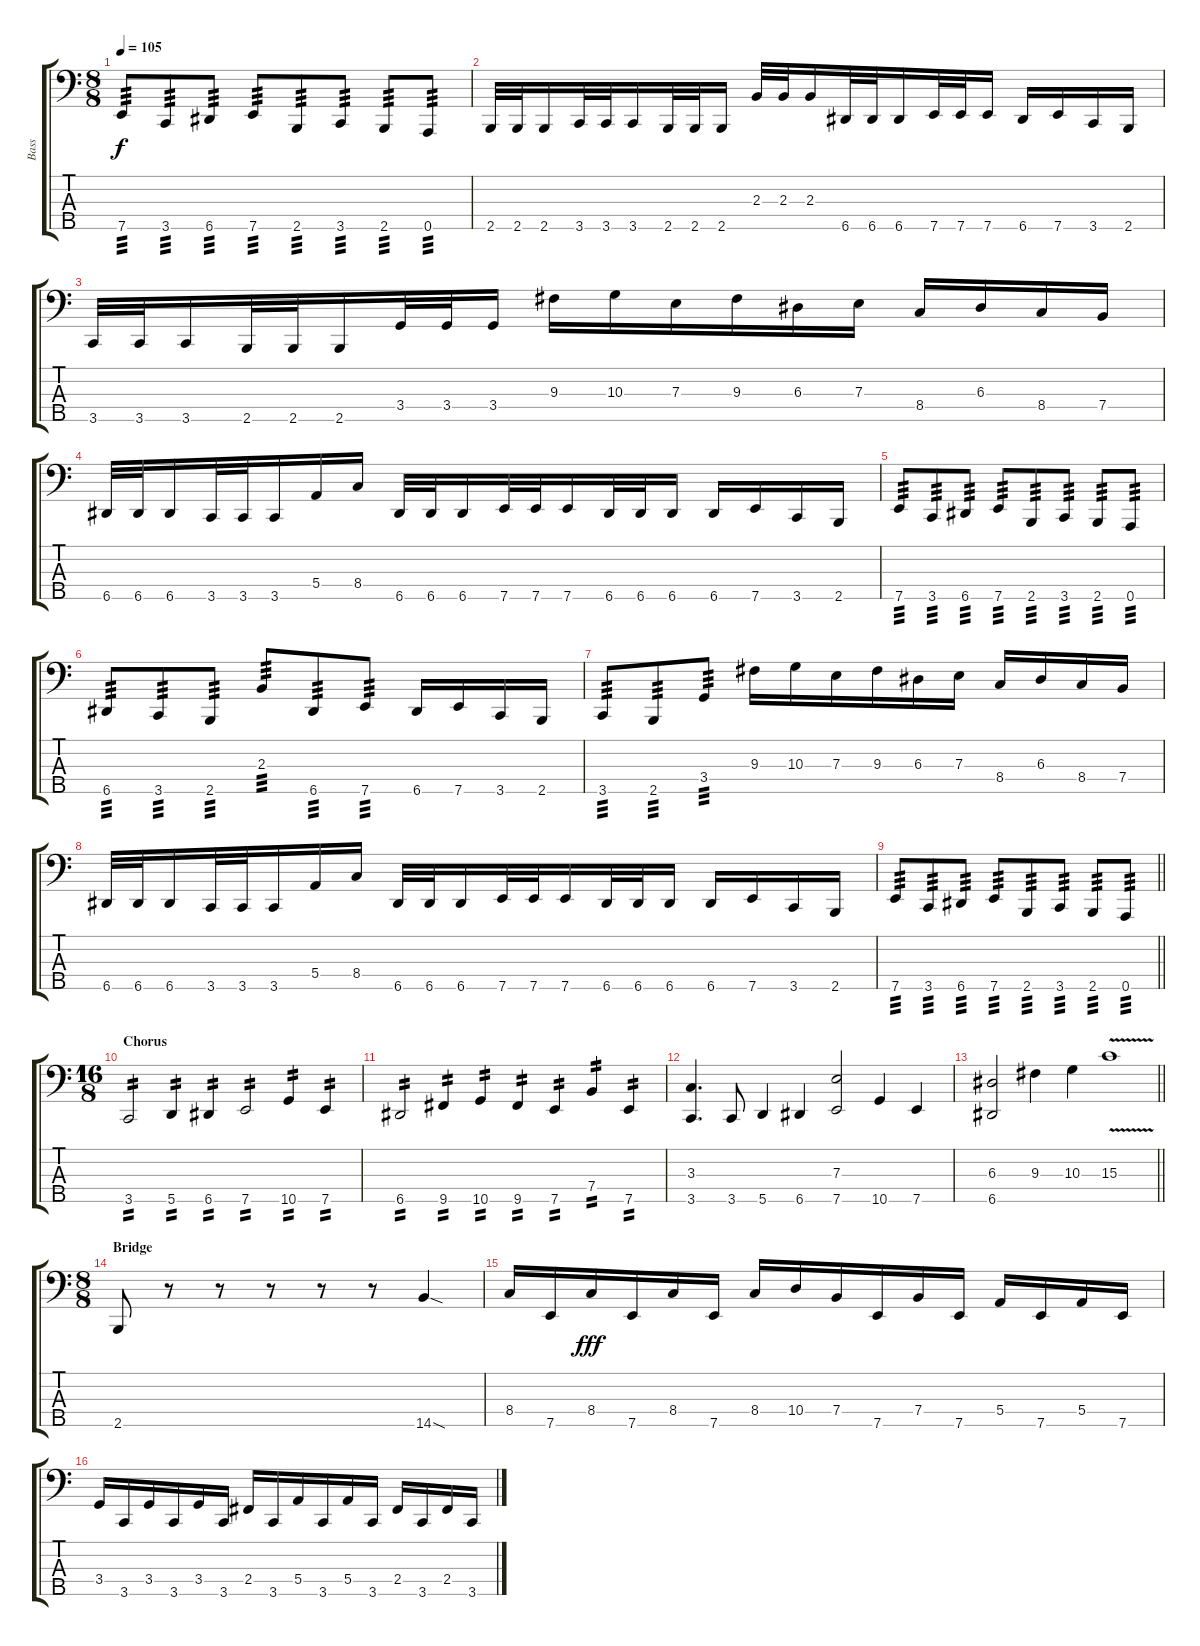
\track ("Bass" "Bass") {instrument slapbass1}
\staff {score tabs}
\tuning (G2 D2 A1 E1 A0) {hide}
\ts (8 8)
\tempo 105
\clef f4
\ks c
7.5.8{tp 3 dy f} 3.5.8{tp 3} 6.5.8{tp 3} 7.5.8{tp 3} 2.5.8{tp 3} 3.5.8{tp 3} 2.5.8{tp 3} 0.5.8{tp 3} |
2.5.32 2.5.32 2.5.16 3.5.32 3.5.32 3.5.16 2.5.32 2.5.32 2.5.16 2.3.32 2.3.32 2.3.16 6.5.32 6.5.32 6.5.16 7.5.32 7.5.32 7.5.16 6.5.16 7.5.16 3.5.16 2.5.16 |
3.5.32 3.5.32 3.5.16 2.5.32 2.5.32 2.5.16 3.4.32 3.4.32 3.4.16 9.3.16 10.3.16 7.3.16 9.3.16 6.3.16 7.3.16 8.4.16 6.3.16 8.4.16 7.4.16 |
6.5.32 6.5.32 6.5.16 3.5.32 3.5.32 3.5.16 5.4.16 8.4.16 6.5.32 6.5.32 6.5.16 7.5.32 7.5.32 7.5.16 6.5.32 6.5.32 6.5.16 6.5.16 7.5.16 3.5.16 2.5.16 |
7.5.8{tp 3} 3.5.8{tp 3} 6.5.8{tp 3} 7.5.8{tp 3} 2.5.8{tp 3} 3.5.8{tp 3} 2.5.8{tp 3} 0.5.8{tp 3} |
6.5.8{tp 3} 3.5.8{tp 3} 2.5.8{tp 3} 2.3.8{tp 3} 6.5.8{tp 3} 7.5.8{tp 3} 6.5.16 7.5.16 3.5.16 2.5.16 |
3.5.8{tp 3} 2.5.8{tp 3} 3.4.8{tp 3} 9.3.16 10.3.16 7.3.16 9.3.16 6.3.16 7.3.16 8.4.16 6.3.16 8.4.16 7.4.16 |
6.5.32 6.5.32 6.5.16 3.5.32 3.5.32 3.5.16 5.4.16 8.4.16 6.5.32 6.5.32 6.5.16 7.5.32 7.5.32 7.5.16 6.5.32 6.5.32 6.5.16 6.5.16 7.5.16 3.5.16 2.5.16 |
\barLineRight lightlight
7.5.8{tp 3} 3.5.8{tp 3} 6.5.8{tp 3} 7.5.8{tp 3} 2.5.8{tp 3} 3.5.8{tp 3} 2.5.8{tp 3} 0.5.8{tp 3} |
\ts (16 8)
\section ("" "Chorus")
3.5.2{tp 2} 5.5.4{tp 2} 6.5.4{tp 2} 7.5.2{tp 2} 10.5.4{tp 2} 7.5.4{tp 2} |
6.5.2{tp 2} 9.5.4{tp 2} 10.5.4{tp 2} 9.5.4{tp 2} 7.5.4{tp 2} 7.4.4{tp 2} 7.5.4{tp 2} |
(3.3 3.5).4{d} 3.5.8 5.5.4 6.5.4 (7.3 7.5).2 10.5.4 7.5.4 |
\barLineRight lightlight
(6.3 6.5).2 9.3.4 10.3.4 15.3{v}.1 |
\ts (8 8)
\section ("" "Bridge")
2.5.8 r.8 r.8 r.8 r.8 r.8 14.5{sod}.4 |
8.4.16 7.5.16 8.4.16{dy fff} 7.5.16 8.4.16 7.5.16 8.4.16 10.4.16 7.4.16 7.5.16 7.4.16 7.5.16 5.4.16 7.5.16 5.4.16 7.5.16 |
3.4.16 3.5.16 3.4.16 3.5.16 3.4.16 3.5.16 2.4.16 3.5.16 5.4.16 3.5.16 5.4.16 3.5.16 2.4.16 3.5.16 2.4.16 3.5.16
